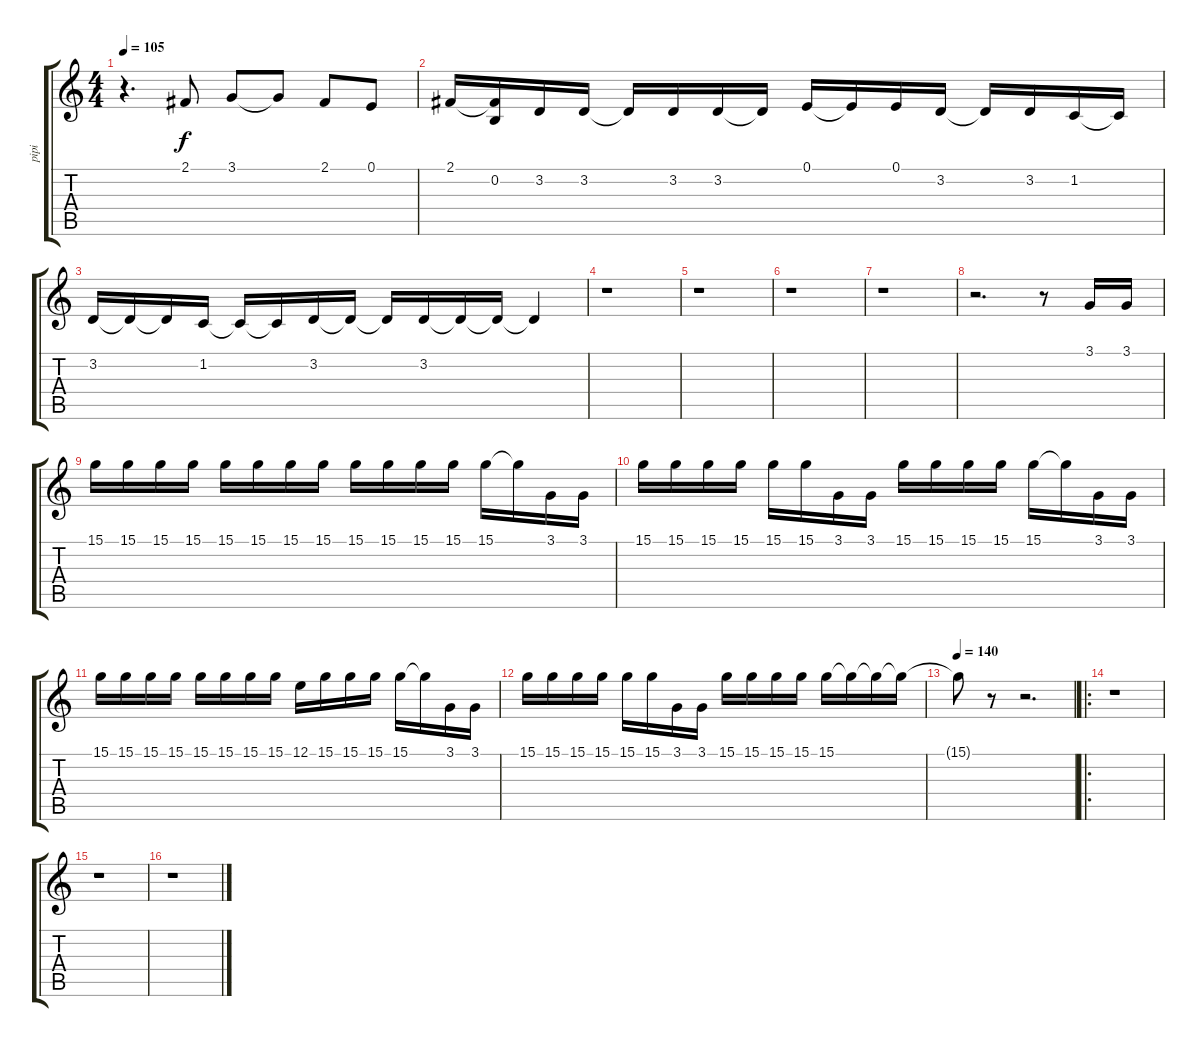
\track ("pipi" "pipi") {instrument accordion}
\staff {score tabs}
\tuning (E4 B3 G3 D3 A2 E2) {hide}
\ts (4 4)
\tempo 105
\clef g2
\ks c
r.4{d dy f} 2.1.8 3.1.8 3.1{t}.8 2.1.8 0.1.8 |
2.1.16 (2.1{t} 0.2).16 3.2.16 3.2.16 3.2{t}.16 3.2.16 3.2.16 3.2{t}.16 0.1.16 0.1{t}.16 0.1.16 3.2.16 3.2{t}.16 3.2.16 1.2.16 1.2{t}.16 |
3.2.16 3.2{t}.16 3.2{t}.16 1.2.16 1.2{t}.16 1.2{t}.16 3.2.16 3.2{t}.16 3.2{t}.16 3.2.16 3.2{t}.16 3.2{t}.16 3.2{t}.4 |
r.1 |
r.1 |
r.1 |
r.1 |
r.2{d} r.8 3.1.16 3.1.16 |
15.1.16 15.1.16 15.1.16 15.1.16 15.1.16 15.1.16 15.1.16 15.1.16 15.1.16 15.1.16 15.1.16 15.1.16 15.1.16 15.1{t}.16 3.1.16 3.1.16 |
15.1.16 15.1.16 15.1.16 15.1.16 15.1.16 15.1.16 3.1.16 3.1.16 15.1.16 15.1.16 15.1.16 15.1.16 15.1.16 15.1{t}.16 3.1.16 3.1.16 |
15.1.16 15.1.16 15.1.16 15.1.16 15.1.16 15.1.16 15.1.16 15.1.16 12.1.16 15.1.16 15.1.16 15.1.16 15.1.16 15.1{t}.16 3.1.16 3.1.16 |
15.1.16 15.1.16 15.1.16 15.1.16 15.1.16 15.1.16 3.1.16 3.1.16 15.1.16 15.1.16 15.1.16 15.1.16 15.1.16 15.1{t}.16 15.1{t}.16 15.1{t}.16 |
\tempo 140
15.1{t}.8 r.8 r.2{d} |
\ro
r.1 |
r.1 |
r.1
